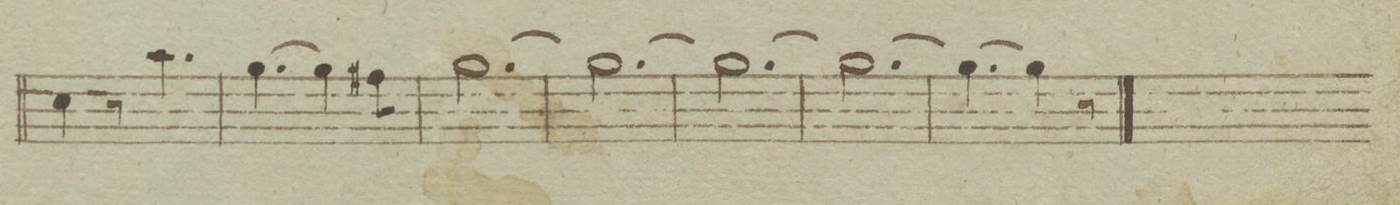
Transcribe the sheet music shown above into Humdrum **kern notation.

**kern	**dynam
*I"Clarinetto 1o. in B	*
*clefG2	*
*k[b-e-]	*
*met(c)	*
*M6/8	*
4b-\	.
8r	.
4.gg\	.
=219	=219
[4.ff\	.
4ff\]	.
8eeX\	.
=220	=220
[2.ff\	.
=221	=221
2.ff\_	.
=222	=222
2.ff\_	.
=223	=223
2.ff\_	.
=224	=224
4.ff\_	.
4ff\]	.
8r	.
==	==
*-	*-
